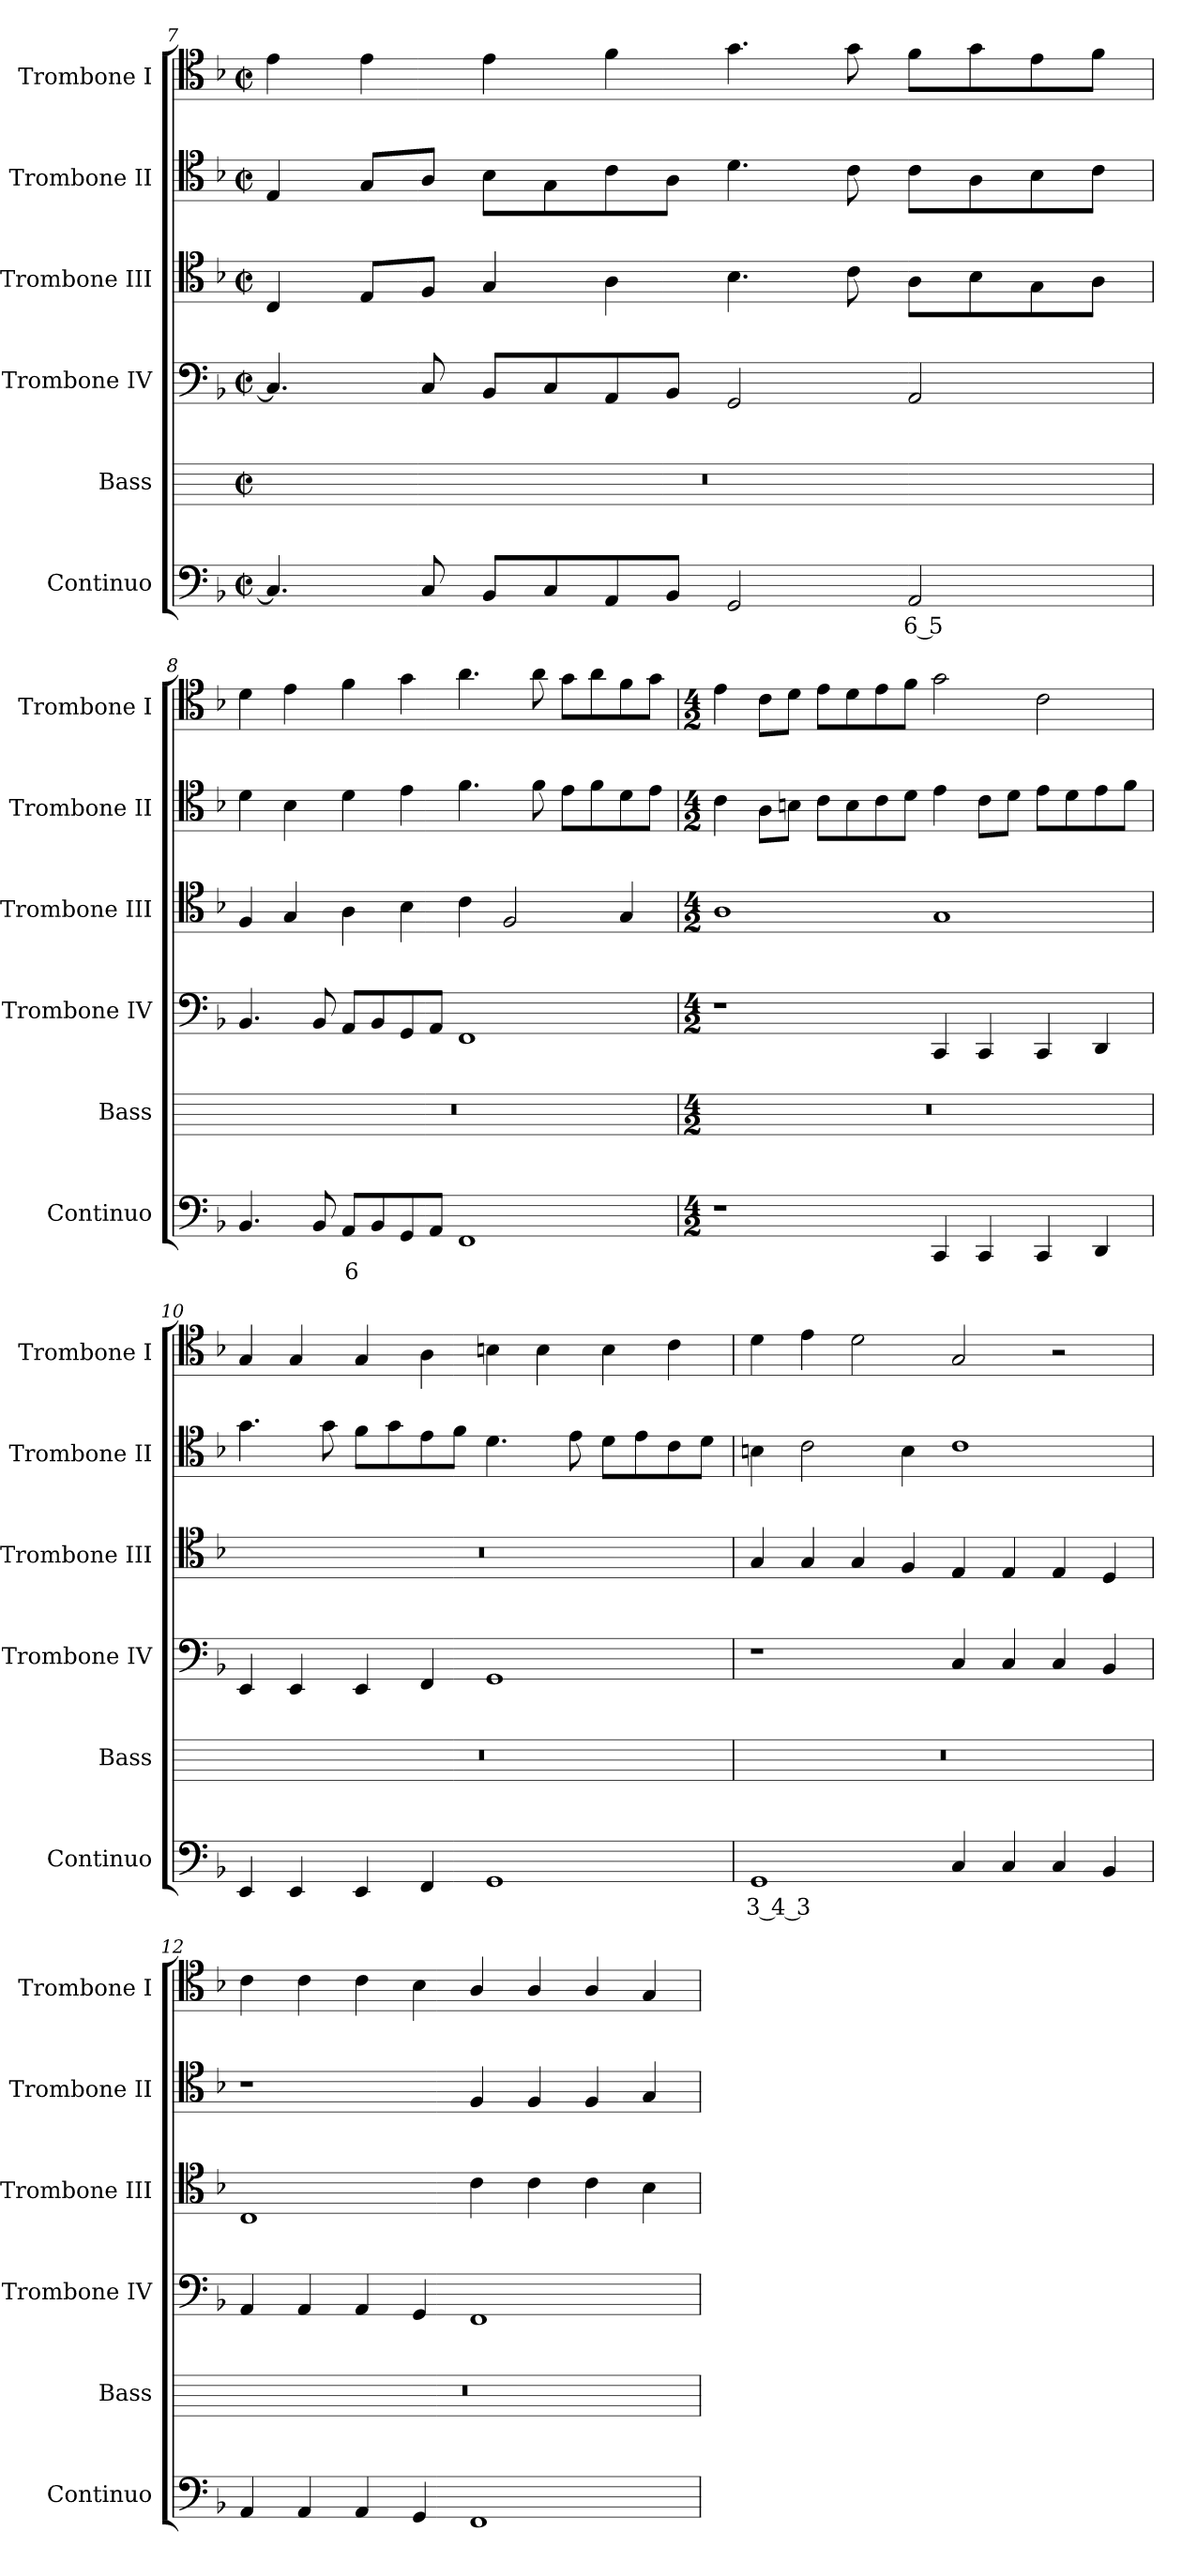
**kern	**text	**kern	**kern	**kern	**kern	**kern
*part6	*part6	*part5	*part4	*part3	*part2	*part1
*staff6	*staff6	*staff5	*staff4	*staff3	*staff2	*staff1
*I"Continuo	*	*I"Bass	*I"Trombone IV	*I"Trombone III	*I"Trombone II	*I"Trombone I
*I'Continuo	*	*I'Bass	*I'Trombone IV	*I'Trombone III	*I'Trombone II	*I'Trombone I
*clefF4	*	*	*clefF4	*clefC4	*clefC4	*clefC4
*k[b-]	*	*	*k[b-]	*k[b-]	*k[b-]	*k[b-]
*F:	*	*	*F:	*F:	*F:	*F:
*M4/2	*	*M4/2	*M4/2	*M4/2	*M4/2	*M4/2
*met(c|)	*	*met(c|)	*met(c|)	*met(c|)	*met(c|)	*met(c|)
=7	=7	=7	=7	=7	=7	=7
4.C]	.	0r	4.C]	4C	4E	4e
.	.	.	.	8EL	8GL	4e
8C	.	.	8C	8FJ	8AJ	.
8BB-L	.	.	8BB-L	4G	8B-L	4e
8C	.	.	8C	.	8G	.
8AA	.	.	8AA	4A	8c	4f
8BB-J	.	.	8BB-J	.	8AJ	.
2GG	.	.	2GG	4.B-	4.d	4.g
.	.	.	.	8c	8c	8g
!	!LO:LY:b	!	!	!	!	!
2AA	6 5	.	2AA	8AL	8cL	8fL
.	.	.	.	8B-	8A	8g
.	.	.	.	8G	8B-	8e
.	.	.	.	8AJ	8cJ	8fJ
=8	=8	=8	=8	=8	=8	=8
4.BB-	.	0r	4.BB-	4F	4d	4d
.	.	.	.	4G	4B-	4e
8BB-	.	.	8BB-	.	.	.
!	!LO:LY:b	!	!	!	!	!
8AAL	6	.	8AAL	4A	4d	4f
8BB-	.	.	8BB-	.	.	.
8GG	.	.	8GG	4B-	4e	4g
8AAJ	.	.	8AAJ	.	.	.
1FF	.	.	1FF	4c	4.f	4.a
.	.	.	.	2F	.	.
.	.	.	.	.	8f	8a
.	.	.	.	.	8eL	8gL
.	.	.	.	.	8f	8a
.	.	.	.	4G	8d	8f
.	.	.	.	.	8eJ	8gJ
!!LO:LB:g=z
=9	=9	=9	=9	=9	=9	=9
*M4/2	*	*M4/2	*M4/2	*M4/2	*M4/2	*M4/2
1r	.	0r	1r	1A	4c	4e
.	.	.	.	.	8AL	8cL
.	.	.	.	.	8BnJ	8dJ
.	.	.	.	.	8cL	8eL
.	.	.	.	.	8B	8d
.	.	.	.	.	8c	8e
.	.	.	.	.	8dJ	8fJ
4CC	.	.	4CC	1G	4e	2g
4CC	.	.	4CC	.	8cL	.
.	.	.	.	.	8dJ	.
4CC	.	.	4CC	.	8eL	2c
.	.	.	.	.	8d	.
4DD	.	.	4DD	.	8e	.
.	.	.	.	.	8fJ	.
=10	=10	=10	=10	=10	=10	=10
4EE	.	0r	4EE	0r	4.g	4G
4EE	.	.	4EE	.	.	4G
.	.	.	.	.	8g	.
4EE	.	.	4EE	.	8fL	4G
.	.	.	.	.	8g	.
4FF	.	.	4FF	.	8e	4A
.	.	.	.	.	8fJ	.
1GG	.	.	1GG	.	4.d	4Bn
.	.	.	.	.	.	4B
.	.	.	.	.	8e	.
.	.	.	.	.	8dL	4B
.	.	.	.	.	8e	.
.	.	.	.	.	8c	4c
.	.	.	.	.	8dJ	.
=11	=11	=11	=11	=11	=11	=11
!	!LO:LY:b	!	!	!	!	!
1GG	3 4 3	0r	1r	4G	4Bn	4d
.	.	.	.	4G	2c	4e
.	.	.	.	4G	.	2d
.	.	.	.	4F	4B	.
4C	.	.	4C	4E	1c	2G
4C	.	.	4C	4E	.	.
4C	.	.	4C	4E	.	2r
4BB-	.	.	4BB-	4D	.	.
=12	=12	=12	=12	=12	=12	=12
4AA	.	0r	4AA	1C	1r	4c
4AA	.	.	4AA	.	.	4c
4AA	.	.	4AA	.	.	4c
4GG	.	.	4GG	.	.	4B-
1FF	.	.	1FF	4c	4F	4A/
.	.	.	.	4c	4F	4A/
.	.	.	.	4c	4F	4A/
.	.	.	.	4B-	4G	4G
=	=	=	=	=	=	=
*-	*-	*-	*-	*-	*-	*-
